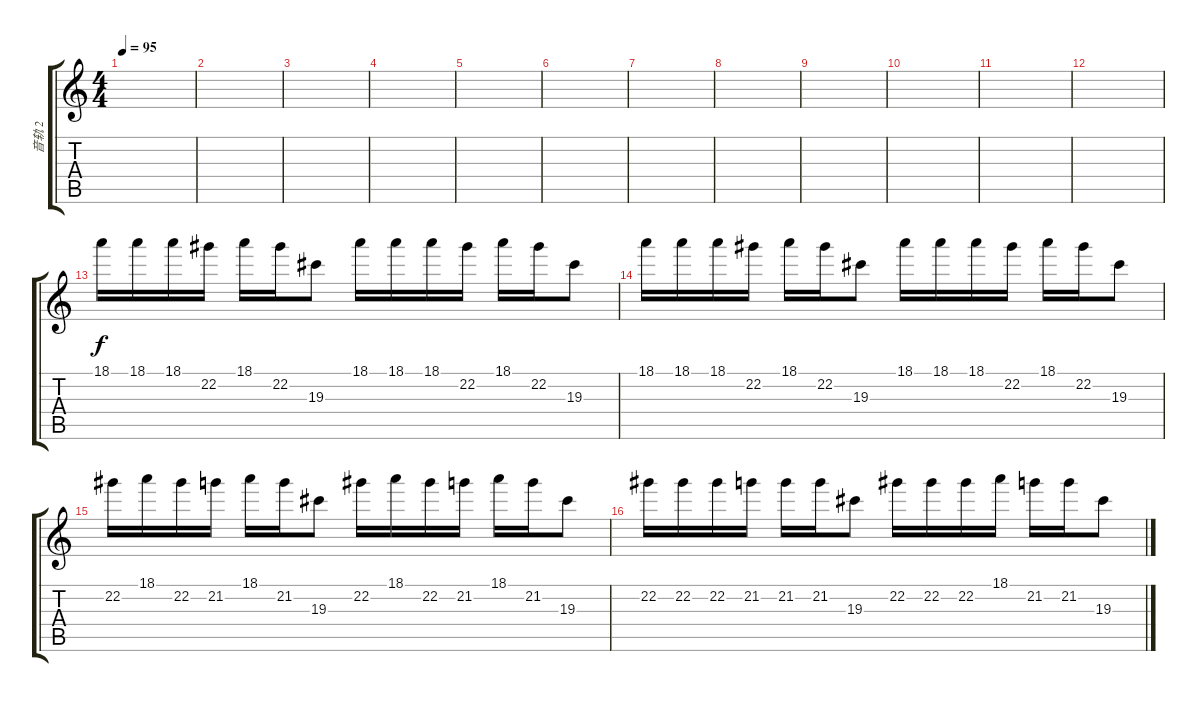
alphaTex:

\track ("音轨 2" "音轨 2") {instrument overdrivenguitar}
\staff {score tabs}
\tuning (Eb4 Bb3 Gb3 Db3 Ab2 Db2) {hide}
\ts (4 4)
\tempo 95
\clef g2
\ks c
|
|
|
|
|
|
|
|
|
|
|
|
18.1.16 18.1.16 18.1.16 22.2.16 18.1.16 22.2.16 19.3.8 18.1.16 18.1.16 18.1.16 22.2.16 18.1.16 22.2.16 19.3.8 |
18.1.16 18.1.16 18.1.16 22.2.16 18.1.16 22.2.16 19.3.8 18.1.16 18.1.16 18.1.16 22.2.16 18.1.16 22.2.16 19.3.8 |
22.2.16 18.1.16 22.2.16 21.2.16 18.1.16 21.2.16 19.3.8 22.2.16 18.1.16 22.2.16 21.2.16 18.1.16 21.2.16 19.3.8 |
22.2.16 22.2.16 22.2.16 21.2.16 21.2.16 21.2.16 19.3.8 22.2.16 22.2.16 22.2.16 18.1.16 21.2.16 21.2.16 19.3.8
